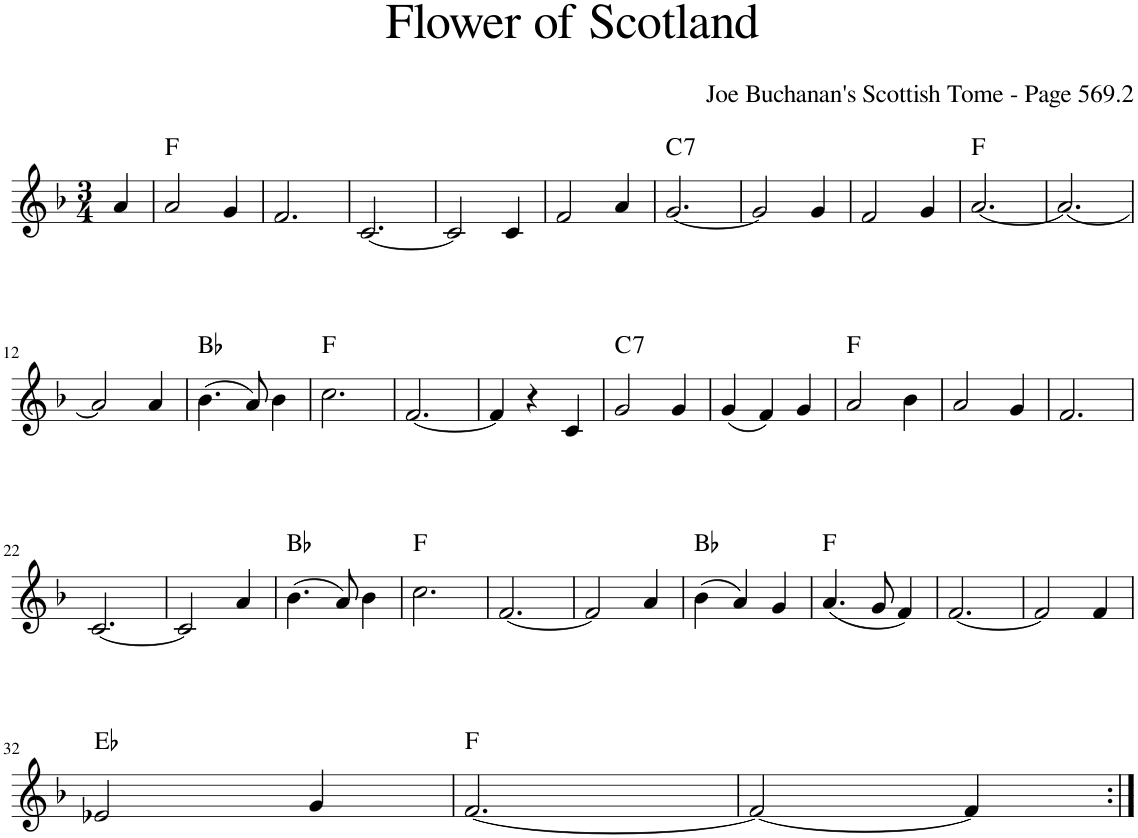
**kern	**harte
*part1	*part1
*staff1	*
*I"Piano	*
*I'Pno	*
*clefG2	*
*k[b-]	*
*F:	*
*M3/4	*
=1	=1
4a/	.
=2	=2
2a/	F:maj
4g/	.
=3	=3
2.f/	.
=4	=4
[2.c/	.
=5	=5
2c/]	.
4c/	.
=6	=6
2f/	.
4a/	.
=7	=7
!	!LO:H:kt=7
[2.g/	C:7
=8	=8
2g/]	.
4g/	.
=9	=9
2f/	.
4g/	.
=10	=10
[2.a/	F:maj
=11	=11
2.a/_	.
!!LO:LB:g=z
=12	=12
2a/]	.
4a/	.
=13	=13
(4.b-\	Bb:maj
8a/)	.
4b-\	.
=14	=14
2.cc\	F:maj
=15	=15
[2.f/	.
=16	=16
4f/]	.
4r	.
4c/	.
=17	=17
!	!LO:H:kt=7
2g/	C:7
4g/	.
=18	=18
(4g/	.
4f/)	.
4g/	.
=19	=19
2a/	F:maj
4b-\	.
=20	=20
2a/	.
4g/	.
=21	=21
2.f/	.
!!LO:LB:g=z
=22	=22
[2.c/	.
=23	=23
2c/]	.
4a/	.
=24	=24
(4.b-\	Bb:maj
8a/)	.
4b-\	.
=25	=25
2.cc\	F:maj
=26	=26
[2.f/	.
=27	=27
2f/]	.
4a/	.
=28	=28
(4b-\	Bb:maj
4a/)	.
4g/	.
=29	=29
(4.a/	F:maj
8g/	.
4f/)	.
=30	=30
[2.f/	.
=31	=31
2f/]	.
4f/	.
!!LO:LB:g=z
=32	=32
2e-X/	Eb:maj
4g/	.
=33	=33
[2.f/	F:maj
=34	=34
2f/_	.
4f/]	.
=:|!	=:|!
*-	*-
